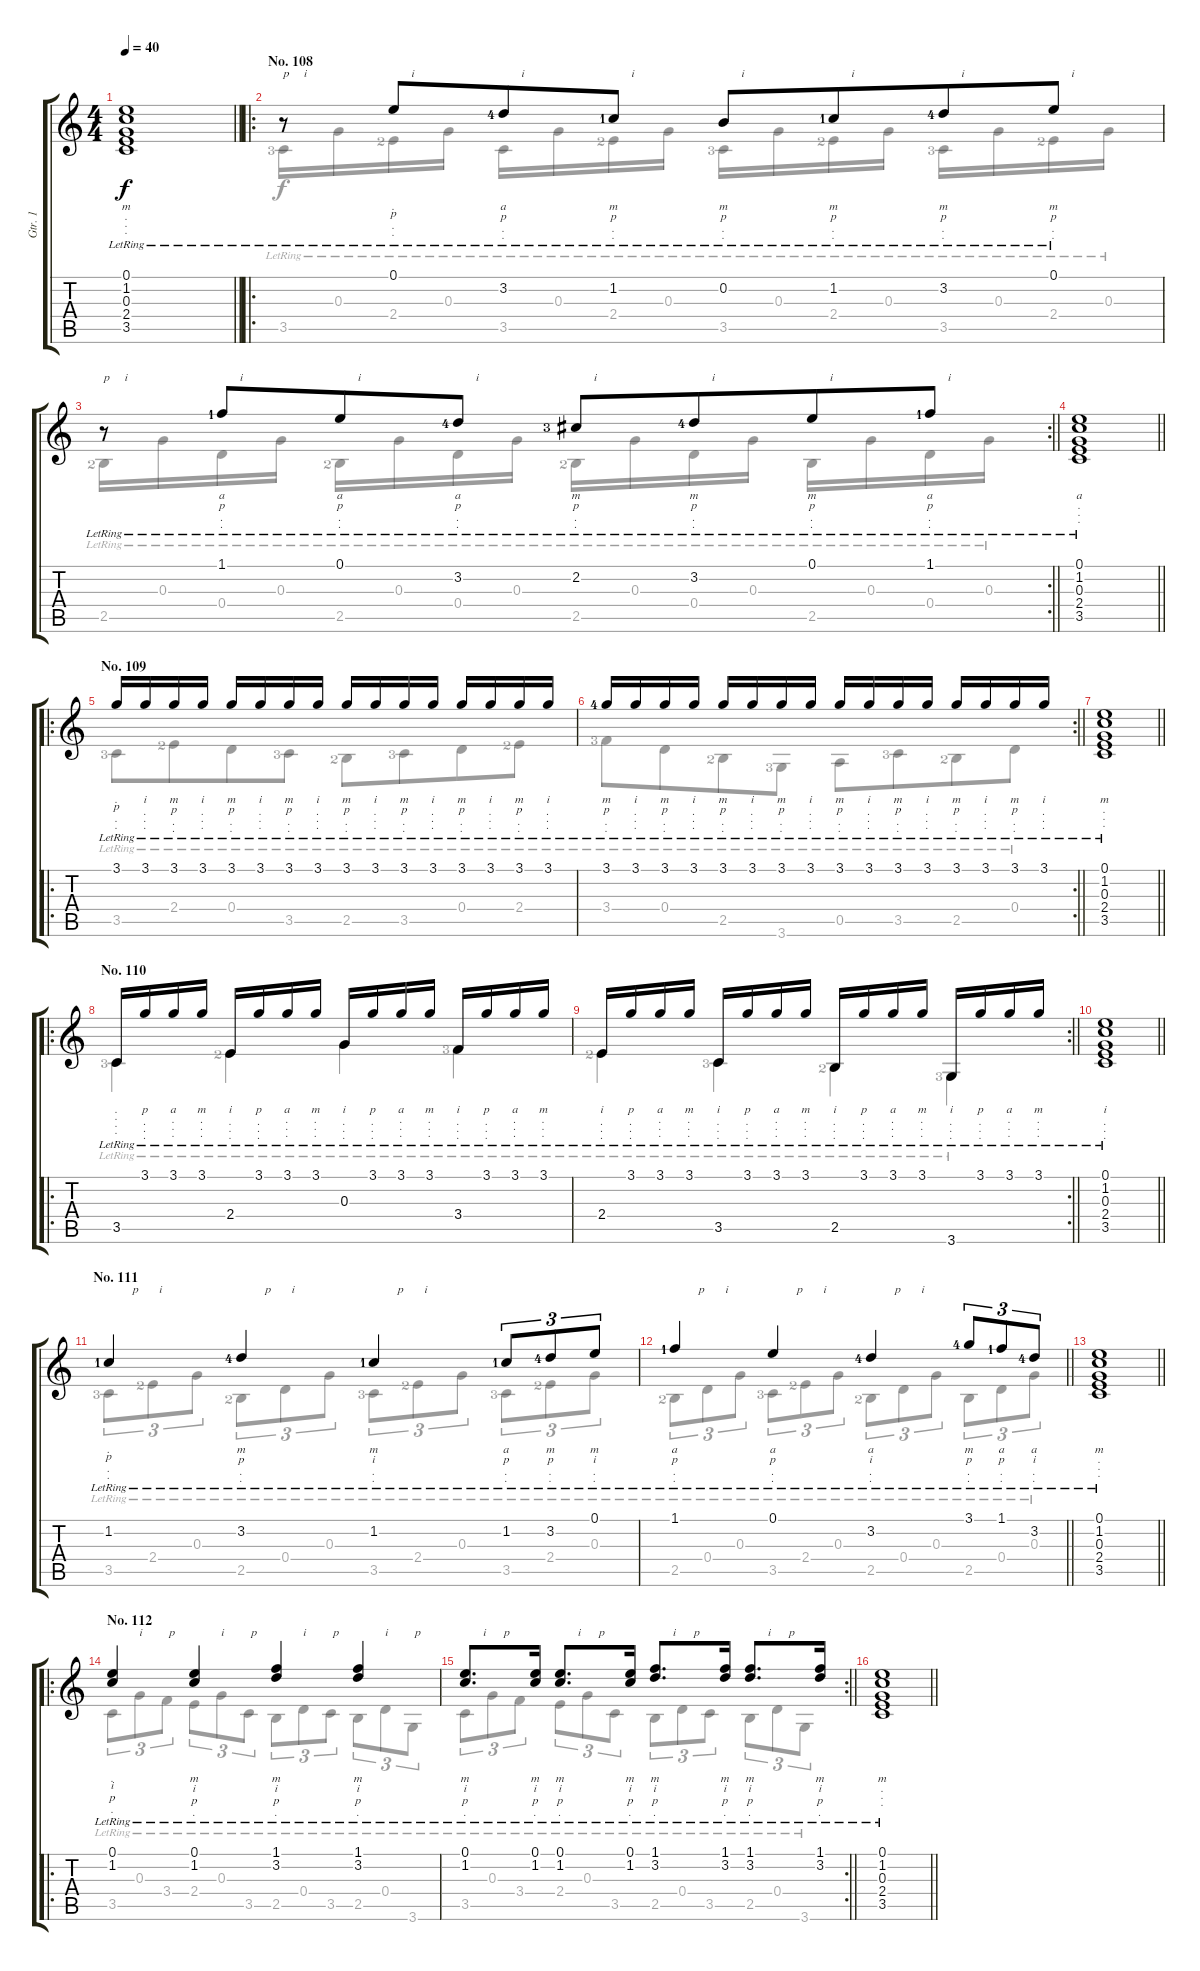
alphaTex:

\track ("Gtr. 1" "Gtr. 1") {instrument acousticguitarnylon}
\staff {score tabs}
\tuning (E4 B3 G3 D3 A2 E2) {hide}
\voice
\ts (4 4)
\tempo 40
\clef g2
\barLineRight lightlight
\ks c
(0.1{lr} 1.2{lr} 0.3{lr} 2.4{lr} 3.5{lr}).1{lyrics (0 "m") lyrics (1 ".") lyrics (2 ".") lyrics (3 ".") lyrics (4 "") dy f} |
\ro
\section ("" "No. 108")
r.8{txt "p     i"} 0.1{lr}.8{txt "      i" lyrics (0 ".") lyrics (1 "p") lyrics (2 ".") lyrics (3 ".") lyrics (4 "") beam merge} 3.2{lr lf 5}.8{txt "      i" lyrics (0 "a") lyrics (1 "p") lyrics (2 ".") lyrics (3 ".") lyrics (4 "")} 1.2{lr lf 2}.8{txt "      i" lyrics (0 "m") lyrics (1 "p") lyrics (2 ".") lyrics (3 ".") lyrics (4 "")} 0.2{lr}.8{txt "      i" lyrics (0 "m") lyrics (1 "p") lyrics (2 ".") lyrics (3 ".") lyrics (4 "")} 1.2{lr lf 2}.8{txt "      i" lyrics (0 "m") lyrics (1 "p") lyrics (2 ".") lyrics (3 ".") lyrics (4 "") beam merge} 3.2{lr lf 5}.8{txt "      i" lyrics (0 "m") lyrics (1 "p") lyrics (2 ".") lyrics (3 ".") lyrics (4 "")} 0.1{lr}.8{txt "      i" lyrics (0 "m") lyrics (1 "p") lyrics (2 ".") lyrics (3 ".") lyrics (4 "")} |
\rc 2
\barLineRight lightlight
r.8{txt "p     i"} 1.1{lr lf 2}.8{txt "      i" lyrics (0 "a") lyrics (1 "p") lyrics (2 ".") lyrics (3 ".") lyrics (4 "") beam merge} 0.1{lr}.8{txt "      i" lyrics (0 "a") lyrics (1 "p") lyrics (2 ".") lyrics (3 ".") lyrics (4 "")} 3.2{lr lf 5}.8{txt "      i" lyrics (0 "a") lyrics (1 "p") lyrics (2 ".") lyrics (3 ".") lyrics (4 "")} 2.2{lr lf 4}.8{txt "      i" lyrics (0 "m") lyrics (1 "p") lyrics (2 ".") lyrics (3 ".") lyrics (4 "")} 3.2{lr lf 5}.8{txt "      i" lyrics (0 "m") lyrics (1 "p") lyrics (2 ".") lyrics (3 ".") lyrics (4 "") beam merge} 0.1{lr}.8{txt "      i" lyrics (0 "m") lyrics (1 "p") lyrics (2 ".") lyrics (3 ".") lyrics (4 "")} 1.1{lr lf 2}.8{txt "      i" lyrics (0 "a") lyrics (1 "p") lyrics (2 ".") lyrics (3 ".") lyrics (4 "")} |
\barLineRight lightlight
(0.1{lr} 1.2{lr} 0.3{lr} 2.4{lr} 3.5{lr}).1{lyrics (0 "a") lyrics (1 ".") lyrics (2 ".") lyrics (3 ".") lyrics (4 "")} |
\ro
\section ("" "No. 109")
3.1{lr}.16{lyrics (0 ".") lyrics (1 "p") lyrics (2 ".") lyrics (3 ".") lyrics (4 "")} 3.1{lr}.16{lyrics (0 "i") lyrics (1 ".") lyrics (2 ".") lyrics (3 ".") lyrics (4 "")} 3.1{lr}.16{lyrics (0 "m") lyrics (1 "p") lyrics (2 ".") lyrics (3 ".") lyrics (4 "")} 3.1{lr}.16{lyrics (0 "i") lyrics (1 ".") lyrics (2 ".") lyrics (3 ".") lyrics (4 "")} 3.1{lr}.16{lyrics (0 "m") lyrics (1 "p") lyrics (2 ".") lyrics (3 ".") lyrics (4 "")} 3.1{lr}.16{lyrics (0 "i") lyrics (1 ".") lyrics (2 ".") lyrics (3 ".") lyrics (4 "")} 3.1{lr}.16{lyrics (0 "m") lyrics (1 "p") lyrics (2 ".") lyrics (3 ".") lyrics (4 "")} 3.1{lr}.16{lyrics (0 "i") lyrics (1 ".") lyrics (2 ".") lyrics (3 ".") lyrics (4 "")} 3.1{lr}.16{lyrics (0 "m") lyrics (1 "p") lyrics (2 ".") lyrics (3 ".") lyrics (4 "")} 3.1{lr}.16{lyrics (0 "i") lyrics (1 ".") lyrics (2 ".") lyrics (3 ".") lyrics (4 "")} 3.1{lr}.16{lyrics (0 "m") lyrics (1 "p") lyrics (2 ".") lyrics (3 ".") lyrics (4 "")} 3.1{lr}.16{lyrics (0 "i") lyrics (1 ".") lyrics (2 ".") lyrics (3 ".") lyrics (4 "")} 3.1{lr}.16{lyrics (0 "m") lyrics (1 "p") lyrics (2 ".") lyrics (3 ".") lyrics (4 "")} 3.1{lr}.16{lyrics (0 "i") lyrics (1 ".") lyrics (2 ".") lyrics (3 ".") lyrics (4 "")} 3.1{lr}.16{lyrics (0 "m") lyrics (1 "p") lyrics (2 ".") lyrics (3 ".") lyrics (4 "")} 3.1{lr}.16{lyrics (0 "i") lyrics (1 ".") lyrics (2 ".") lyrics (3 ".") lyrics (4 "")} |
\rc 2
\barLineRight lightlight
3.1{lr lf 5}.16{lyrics (0 "m") lyrics (1 "p") lyrics (2 ".") lyrics (3 ".") lyrics (4 "")} 3.1{lr}.16{lyrics (0 "i") lyrics (1 ".") lyrics (2 ".") lyrics (3 ".") lyrics (4 "")} 3.1{lr}.16{lyrics (0 "m") lyrics (1 "p") lyrics (2 ".") lyrics (3 ".") lyrics (4 "")} 3.1{lr}.16{lyrics (0 "i") lyrics (1 ".") lyrics (2 ".") lyrics (3 ".") lyrics (4 "")} 3.1{lr}.16{lyrics (0 "m") lyrics (1 "p") lyrics (2 ".") lyrics (3 ".") lyrics (4 "")} 3.1{lr}.16{lyrics (0 "i") lyrics (1 ".") lyrics (2 ".") lyrics (3 ".") lyrics (4 "")} 3.1{lr}.16{lyrics (0 "m") lyrics (1 "p") lyrics (2 ".") lyrics (3 ".") lyrics (4 "")} 3.1{lr}.16{lyrics (0 "i") lyrics (1 ".") lyrics (2 ".") lyrics (3 ".") lyrics (4 "")} 3.1{lr}.16{lyrics (0 "m") lyrics (1 "p") lyrics (2 ".") lyrics (3 ".") lyrics (4 "")} 3.1{lr}.16{lyrics (0 "i") lyrics (1 ".") lyrics (2 ".") lyrics (3 ".") lyrics (4 "")} 3.1{lr}.16{lyrics (0 "m") lyrics (1 "p") lyrics (2 ".") lyrics (3 ".") lyrics (4 "")} 3.1{lr}.16{lyrics (0 "i") lyrics (1 ".") lyrics (2 ".") lyrics (3 ".") lyrics (4 "")} 3.1{lr}.16{lyrics (0 "m") lyrics (1 "p") lyrics (2 ".") lyrics (3 ".") lyrics (4 "")} 3.1{lr}.16{lyrics (0 "i") lyrics (1 ".") lyrics (2 ".") lyrics (3 ".") lyrics (4 "")} 3.1{lr}.16{lyrics (0 "m") lyrics (1 "p") lyrics (2 ".") lyrics (3 ".") lyrics (4 "")} 3.1{lr}.16{lyrics (0 "i") lyrics (1 ".") lyrics (2 ".") lyrics (3 ".") lyrics (4 "")} |
\barLineRight lightlight
(0.1{lr} 1.2{lr} 0.3{lr} 2.4{lr} 3.5{lr}).1{lyrics (0 "m") lyrics (1 ".") lyrics (2 ".") lyrics (3 ".") lyrics (4 "")} |
\ro
\section ("" "No. 110")
3.5{lr}.16{lyrics (0 ".") lyrics (1 ".") lyrics (2 ".") lyrics (3 ".") lyrics (4 "")} 3.1{lr}.16{lyrics (0 "p") lyrics (1 ".") lyrics (2 ".") lyrics (3 ".") lyrics (4 "")} 3.1{lr}.16{lyrics (0 "a") lyrics (1 ".") lyrics (2 ".") lyrics (3 ".") lyrics (4 "")} 3.1{lr}.16{lyrics (0 "m") lyrics (1 ".") lyrics (2 ".") lyrics (3 ".") lyrics (4 "")} 2.4{lr}.16{lyrics (0 "i") lyrics (1 ".") lyrics (2 ".") lyrics (3 ".") lyrics (4 "")} 3.1{lr}.16{lyrics (0 "p") lyrics (1 ".") lyrics (2 ".") lyrics (3 ".") lyrics (4 "")} 3.1{lr}.16{lyrics (0 "a") lyrics (1 ".") lyrics (2 ".") lyrics (3 ".") lyrics (4 "")} 3.1{lr}.16{lyrics (0 "m") lyrics (1 ".") lyrics (2 ".") lyrics (3 ".") lyrics (4 "")} 0.3{lr}.16{lyrics (0 "i") lyrics (1 ".") lyrics (2 ".") lyrics (3 ".") lyrics (4 "")} 3.1{lr}.16{lyrics (0 "p") lyrics (1 ".") lyrics (2 ".") lyrics (3 ".") lyrics (4 "")} 3.1{lr}.16{lyrics (0 "a") lyrics (1 ".") lyrics (2 ".") lyrics (3 ".") lyrics (4 "")} 3.1{lr}.16{lyrics (0 "m") lyrics (1 ".") lyrics (2 ".") lyrics (3 ".") lyrics (4 "")} 3.4{lr}.16{lyrics (0 "i") lyrics (1 ".") lyrics (2 ".") lyrics (3 ".") lyrics (4 "")} 3.1{lr}.16{lyrics (0 "p") lyrics (1 ".") lyrics (2 ".") lyrics (3 ".") lyrics (4 "")} 3.1{lr}.16{lyrics (0 "a") lyrics (1 ".") lyrics (2 ".") lyrics (3 ".") lyrics (4 "")} 3.1{lr}.16{lyrics (0 "m") lyrics (1 ".") lyrics (2 ".") lyrics (3 ".") lyrics (4 "")} |
\rc 2
\barLineRight lightlight
2.4{lr}.16{lyrics (0 "i") lyrics (1 ".") lyrics (2 ".") lyrics (3 ".") lyrics (4 "")} 3.1{lr}.16{lyrics (0 "p") lyrics (1 ".") lyrics (2 ".") lyrics (3 ".") lyrics (4 "")} 3.1{lr}.16{lyrics (0 "a") lyrics (1 ".") lyrics (2 ".") lyrics (3 ".") lyrics (4 "")} 3.1{lr}.16{lyrics (0 "m") lyrics (1 ".") lyrics (2 ".") lyrics (3 ".") lyrics (4 "")} 3.5{lr}.16{lyrics (0 "i") lyrics (1 ".") lyrics (2 ".") lyrics (3 ".") lyrics (4 "")} 3.1{lr}.16{lyrics (0 "p") lyrics (1 ".") lyrics (2 ".") lyrics (3 ".") lyrics (4 "")} 3.1{lr}.16{lyrics (0 "a") lyrics (1 ".") lyrics (2 ".") lyrics (3 ".") lyrics (4 "")} 3.1{lr}.16{lyrics (0 "m") lyrics (1 ".") lyrics (2 ".") lyrics (3 ".") lyrics (4 "")} 2.5{lr}.16{lyrics (0 "i") lyrics (1 ".") lyrics (2 ".") lyrics (3 ".") lyrics (4 "")} 3.1{lr}.16{lyrics (0 "p") lyrics (1 ".") lyrics (2 ".") lyrics (3 ".") lyrics (4 "")} 3.1{lr}.16{lyrics (0 "a") lyrics (1 ".") lyrics (2 ".") lyrics (3 ".") lyrics (4 "")} 3.1{lr}.16{lyrics (0 "m") lyrics (1 ".") lyrics (2 ".") lyrics (3 ".") lyrics (4 "")} 3.6{lr}.16{lyrics (0 "i") lyrics (1 ".") lyrics (2 ".") lyrics (3 ".") lyrics (4 "")} 3.1{lr}.16{lyrics (0 "p") lyrics (1 ".") lyrics (2 ".") lyrics (3 ".") lyrics (4 "")} 3.1{lr}.16{lyrics (0 "a") lyrics (1 ".") lyrics (2 ".") lyrics (3 ".") lyrics (4 "")} 3.1{lr}.16{lyrics (0 "m") lyrics (1 ".") lyrics (2 ".") lyrics (3 ".") lyrics (4 "")} |
\barLineRight lightlight
(0.1{lr} 1.2{lr} 0.3{lr} 2.4{lr} 3.5{lr}).1{lyrics (0 "i") lyrics (1 ".") lyrics (2 ".") lyrics (3 ".") lyrics (4 "")} |
\section ("" "No. 111")
1.2{lr lf 2}.4{txt "        p       i" lyrics (0 ".") lyrics (1 "p") lyrics (2 ".") lyrics (3 ".") lyrics (4 "")} 3.2{lr lf 5}.4{txt "        p       i" lyrics (0 "m") lyrics (1 "p") lyrics (2 ".") lyrics (3 ".") lyrics (4 "")} 1.2{lr lf 2}.4{txt "        p       i" lyrics (0 "m") lyrics (1 "i") lyrics (2 ".") lyrics (3 ".") lyrics (4 "")} 1.2{lr lf 2}.8{tu (3 2) lyrics (0 "a") lyrics (1 "p") lyrics (2 ".") lyrics (3 ".") lyrics (4 "")} 3.2{lr lf 5}.8{tu (3 2) lyrics (0 "m") lyrics (1 "p") lyrics (2 ".") lyrics (3 ".") lyrics (4 "")} 0.1{lr}.8{tu (3 2) lyrics (0 "m") lyrics (1 "i") lyrics (2 ".") lyrics (3 ".") lyrics (4 "")} |
\barLineRight lightlight
1.1{lr lf 2}.4{txt "        p       i" lyrics (0 "a") lyrics (1 "p") lyrics (2 ".") lyrics (3 ".") lyrics (4 "")} 0.1{lr}.4{txt "        p       i" lyrics (0 "a") lyrics (1 "p") lyrics (2 ".") lyrics (3 ".") lyrics (4 "")} 3.2{lr lf 5}.4{txt "        p       i" lyrics (0 "a") lyrics (1 "i") lyrics (2 ".") lyrics (3 ".") lyrics (4 "")} 3.1{lr lf 5}.8{tu (3 2) lyrics (0 "m") lyrics (1 "p") lyrics (2 ".") lyrics (3 ".") lyrics (4 "")} 1.1{lr lf 2}.8{tu (3 2) lyrics (0 "a") lyrics (1 "p") lyrics (2 ".") lyrics (3 ".") lyrics (4 "")} 3.2{lr lf 5}.8{tu (3 2) lyrics (0 "a") lyrics (1 "i") lyrics (2 ".") lyrics (3 ".") lyrics (4 "")} |
\barLineRight lightlight
(0.1{lr} 1.2{lr} 0.3{lr} 2.4{lr} 3.5{lr}).1{lyrics (0 "m") lyrics (1 ".") lyrics (2 ".") lyrics (3 ".") lyrics (4 "")} |
\ro
\section ("" "No. 112")
(0.1{lr} 1.2{lr}).4{txt "         i         p" lyrics (0 ".") lyrics (1 "i") lyrics (2 "p") lyrics (3 ".") lyrics (4 "")} (0.1{lr} 1.2{lr}).4{txt "         i         p" lyrics (0 "m") lyrics (1 "i") lyrics (2 "p") lyrics (3 ".") lyrics (4 "")} (1.1{lr} 3.2{lr}).4{txt "         i         p" lyrics (0 "m") lyrics (1 "i") lyrics (2 "p") lyrics (3 ".") lyrics (4 "")} (1.1{lr} 3.2{lr}).4{txt "         i         p" lyrics (0 "m") lyrics (1 "i") lyrics (2 "p") lyrics (3 ".") lyrics (4 "")} |
\rc 2
\barLineRight lightlight
(0.1{lr} 1.2{lr}).8{d txt "      i      p" lyrics (0 "m") lyrics (1 "i") lyrics (2 "p") lyrics (3 ".") lyrics (4 "")} (0.1{lr} 1.2{lr}).16{lyrics (0 "m") lyrics (1 "i") lyrics (2 "p") lyrics (3 ".") lyrics (4 "")} (0.1{lr} 1.2{lr}).8{d txt "      i      p" lyrics (0 "m") lyrics (1 "i") lyrics (2 "p") lyrics (3 ".") lyrics (4 "")} (0.1{lr} 1.2{lr}).16{lyrics (0 "m") lyrics (1 "i") lyrics (2 "p") lyrics (3 ".") lyrics (4 "")} (1.1{lr} 3.2{lr}).8{d txt "      i      p" lyrics (0 "m") lyrics (1 "i") lyrics (2 "p") lyrics (3 ".") lyrics (4 "")} (1.1{lr} 3.2{lr}).16{lyrics (0 "m") lyrics (1 "i") lyrics (2 "p") lyrics (3 ".") lyrics (4 "")} (1.1{lr} 3.2{lr}).8{d txt "      i      p" lyrics (0 "m") lyrics (1 "i") lyrics (2 "p") lyrics (3 ".") lyrics (4 "")} (1.1{lr} 3.2{lr}).16{lyrics (0 "m") lyrics (1 "i") lyrics (2 "p") lyrics (3 ".") lyrics (4 "")} |
\barLineRight lightlight
(0.1{lr} 1.2{lr} 0.3{lr} 2.4{lr} 3.5{lr}).1{lyrics (0 "m") lyrics (1 ".") lyrics (2 ".") lyrics (3 ".") lyrics (4 "")}
\voice
\clef g2
\ottava regular
\simile none
\barLineRight lightlight
\ks c
|
3.5{lr lf 4}.16 0.3{lr}.16 2.4{lr lf 3}.16 0.3{lr}.16 3.5{lr}.16 0.3{lr}.16 2.4{lr lf 3}.16 0.3{lr}.16 3.5{lr lf 4}.16 0.3{lr}.16 2.4{lr lf 3}.16 0.3{lr}.16 3.5{lr lf 4}.16 0.3{lr}.16 2.4{lr lf 3}.16 0.3{lr}.16 |
\barLineRight lightlight
2.5{lr lf 3}.16 0.3{lr}.16 0.4{lr}.16 0.3{lr}.16 2.5{lr lf 3}.16 0.3{lr}.16 0.4{lr}.16 0.3{lr}.16 2.5{lr lf 3}.16 0.3{lr}.16 0.4{lr}.16 0.3{lr}.16 2.5{lr}.16 0.3{lr}.16 0.4{lr}.16 0.3{lr}.16 |
\barLineRight lightlight
|
3.5{lr lf 4}.8 2.4{lr lf 3}.8{beam merge} 0.4{lr}.8 3.5{lr lf 4}.8 2.5{lr lf 3}.8 3.5{lr lf 4}.8{beam merge} 0.4{lr}.8 2.4{lr lf 3}.8 |
\barLineRight lightlight
3.4{lr lf 4}.8 0.4{lr}.8{beam merge} 2.5{lr lf 3}.8 3.6{lr lf 4}.8 0.5{lr}.8 3.5{lr lf 4}.8{beam merge} 2.5{lr lf 3}.8 0.4{lr}.8 |
\barLineRight lightlight
|
3.5{lr lf 4}.4 2.4{lr lf 3}.4 0.3{lr}.4 3.4{lr lf 4}.4 |
\barLineRight lightlight
2.4{lr lf 3}.4 3.5{lr lf 4}.4 2.5{lr lf 3}.4 3.6{lr lf 4}.4 |
\barLineRight lightlight
|
3.5{lr lf 4}.8{tu (3 2)} 2.4{lr lf 3}.8{tu (3 2)} 0.3{lr}.8{tu (3 2)} 2.5{lr lf 3}.8{tu (3 2)} 0.4{lr}.8{tu (3 2)} 0.3{lr}.8{tu (3 2)} 3.5{lr lf 4}.8{tu (3 2)} 2.4{lr lf 3}.8{tu (3 2)} 0.3{lr}.8{tu (3 2)} 3.5{lr lf 4}.8{tu (3 2)} 2.4{lr lf 3}.8{tu (3 2)} 0.3{lr}.8{tu (3 2)} |
\barLineRight lightlight
2.5{lr lf 3}.8{tu (3 2)} 0.4{lr}.8{tu (3 2)} 0.3{lr}.8{tu (3 2)} 3.5{lr lf 4}.8{tu (3 2)} 2.4{lr lf 3}.8{tu (3 2)} 0.3{lr}.8{tu (3 2)} 2.5{lr lf 3}.8{tu (3 2)} 0.4{lr}.8{tu (3 2)} 0.3{lr}.8{tu (3 2)} 2.5{lr}.8{tu (3 2)} 0.4{lr}.8{tu (3 2)} 0.3{lr}.8{tu (3 2)} |
\barLineRight lightlight
|
3.5{lr}.8{tu (3 2)} 0.3{lr}.8{tu (3 2)} 3.4{lr}.8{tu (3 2)} 2.4{lr}.8{tu (3 2)} 0.3{lr}.8{tu (3 2)} 3.5{lr}.8{tu (3 2)} 2.5{lr}.8{tu (3 2)} 0.4{lr}.8{tu (3 2)} 3.5{lr}.8{tu (3 2)} 2.5{lr}.8{tu (3 2)} 0.4{lr}.8{tu (3 2)} 3.6{lr}.8{tu (3 2)} |
\barLineRight lightlight
3.5{lr}.8{tu (3 2)} 0.3{lr}.8{tu (3 2)} 3.4{lr}.8{tu (3 2)} 2.4{lr}.8{tu (3 2)} 0.3{lr}.8{tu (3 2)} 3.5{lr}.8{tu (3 2)} 2.5{lr}.8{tu (3 2)} 0.4{lr}.8{tu (3 2)} 3.5{lr}.8{tu (3 2)} 2.5{lr}.8{tu (3 2)} 0.4{lr}.8{tu (3 2)} 3.6{lr}.8{tu (3 2)} |
\barLineRight lightlight
